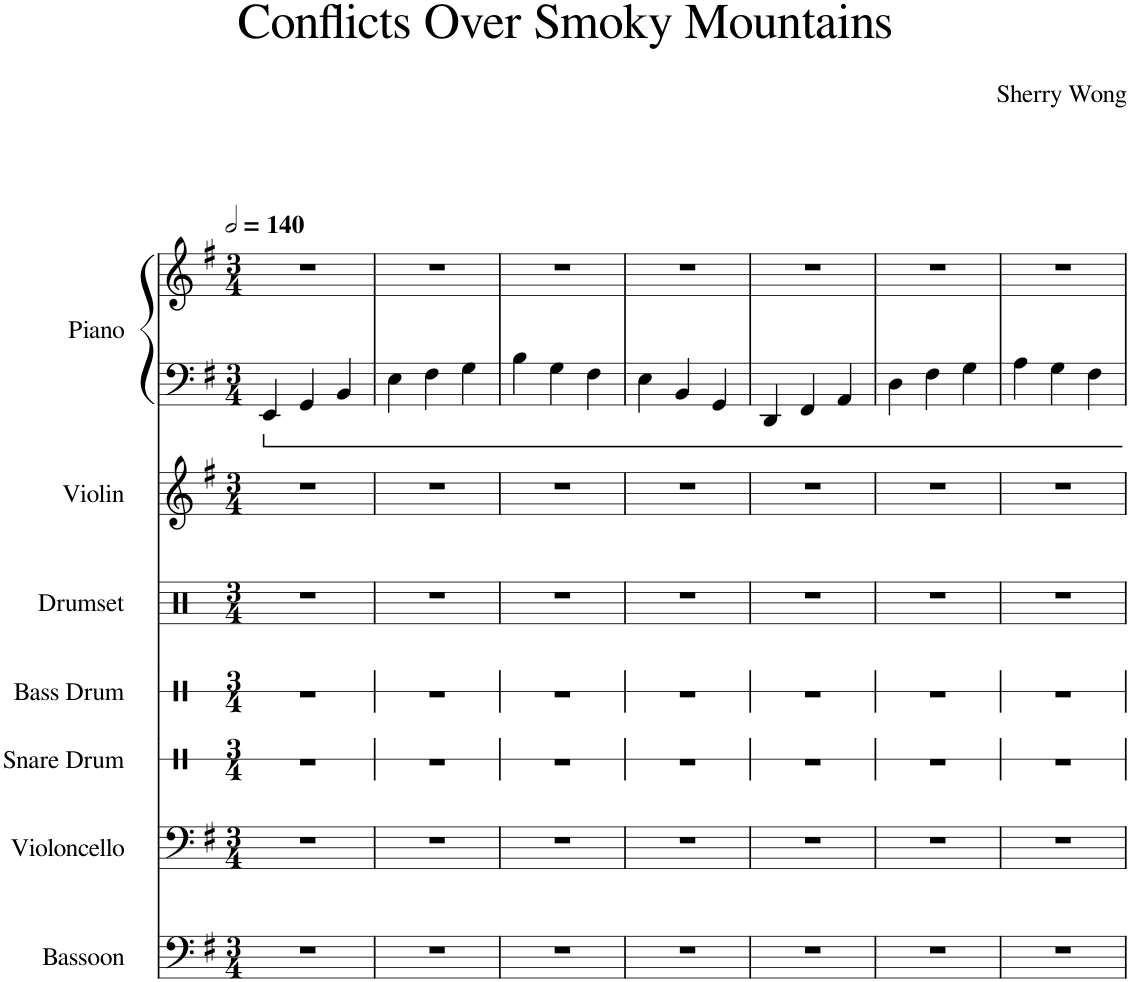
**kern	**kern	**kern	**kern	**kern	**kern	**kern	**kern
*part7	*part6	*part5	*part4	*part3	*part2	*part1	*part1
*staff8	*staff7	*staff6	*staff5	*staff4	*staff3	*staff2	*staff1
*I"Bassoon	*I"Violoncello	*I"Snare Drum	*I"Bass Drum	*I"Drumset	*I"Violin	*I"Piano	*
*I'Bsn.	*I'Vc.	*I'Sn. Dr.	*I'B. Dr.	*I'Drs.	*I'Vln.	*I'Pno.	*
*	*	*stria1	*stria1	*	*	*	*
*clefF4	*clefF4	*clefX	*clefX	*clefX	*clefG2	*clefF4	*clefG2
*k[f#]	*k[f#]	*k[]	*k[]	*k[]	*k[f#]	*k[f#]	*k[f#]
*M3/4	*M3/4	*M3/4	*M3/4	*M3/4	*M3/4	*M3/4	*M3/4
*MM280	*MM280	*MM280	*MM280	*MM280	*MM280	*MM280	*MM280
=1	=1	=1	=1	=1	=1	=1	=1
2.r	2.r	2.r	2.r	2.r	2.r	4EE/	2.r
.	.	.	.	.	.	4GG/	.
.	.	.	.	.	.	4BB/	.
=2	=2	=2	=2	=2	=2	=2	=2
2.r	2.r	2.r	2.r	2.r	2.r	4E\	2.r
.	.	.	.	.	.	4F#\	.
.	.	.	.	.	.	4G\	.
=3	=3	=3	=3	=3	=3	=3	=3
2.r	2.r	2.r	2.r	2.r	2.r	4B\	2.r
.	.	.	.	.	.	4G\	.
.	.	.	.	.	.	4F#\	.
=4	=4	=4	=4	=4	=4	=4	=4
2.r	2.r	2.r	2.r	2.r	2.r	4E\	2.r
.	.	.	.	.	.	4BB/	.
.	.	.	.	.	.	4GG/	.
=5	=5	=5	=5	=5	=5	=5	=5
2.r	2.r	2.r	2.r	2.r	2.r	4DD/	2.r
.	.	.	.	.	.	4FF#/	.
.	.	.	.	.	.	4AA/	.
=6	=6	=6	=6	=6	=6	=6	=6
2.r	2.r	2.r	2.r	2.r	2.r	4D\	2.r
.	.	.	.	.	.	4F#\	.
.	.	.	.	.	.	4G\	.
=7	=7	=7	=7	=7	=7	=7	=7
2.r	2.r	2.r	2.r	2.r	2.r	4A\	2.r
.	.	.	.	.	.	4G\	.
.	.	.	.	.	.	4F#\	.
=	=	=	=	=	=	=	=
*-	*-	*-	*-	*-	*-	*-	*-
